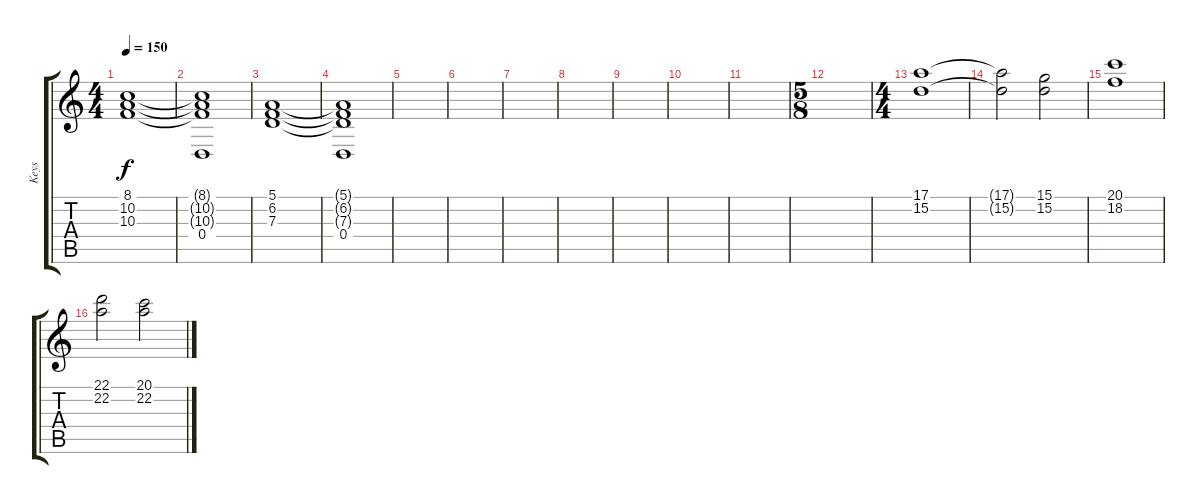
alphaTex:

\track ("Keys" "Keys") {instrument acousticgrandpiano}
\staff {score tabs}
\tuning (E4 B3 G3 D3 A2 D2) {hide}
\ts (4 4)
\tempo 150
\clef g2
\ks c
(8.1 10.2 10.3).1{dy f} |
(8.1{t} 10.2{t} 10.3{t} 0.4).1 |
(5.1 6.2 7.3).1 |
(5.1{t} 6.2{t} 7.3{t} 0.4).1 |
|
|
|
|
|
|
|
\ts (5 8)
|
\ts (4 4)
(17.1 15.2).1{instrument stringensemble1} |
(17.1{t} 15.2{t}).2 (15.1 15.2).2 |
(20.1 18.2).1 |
(22.1 22.2).2 (20.1 22.2).2
